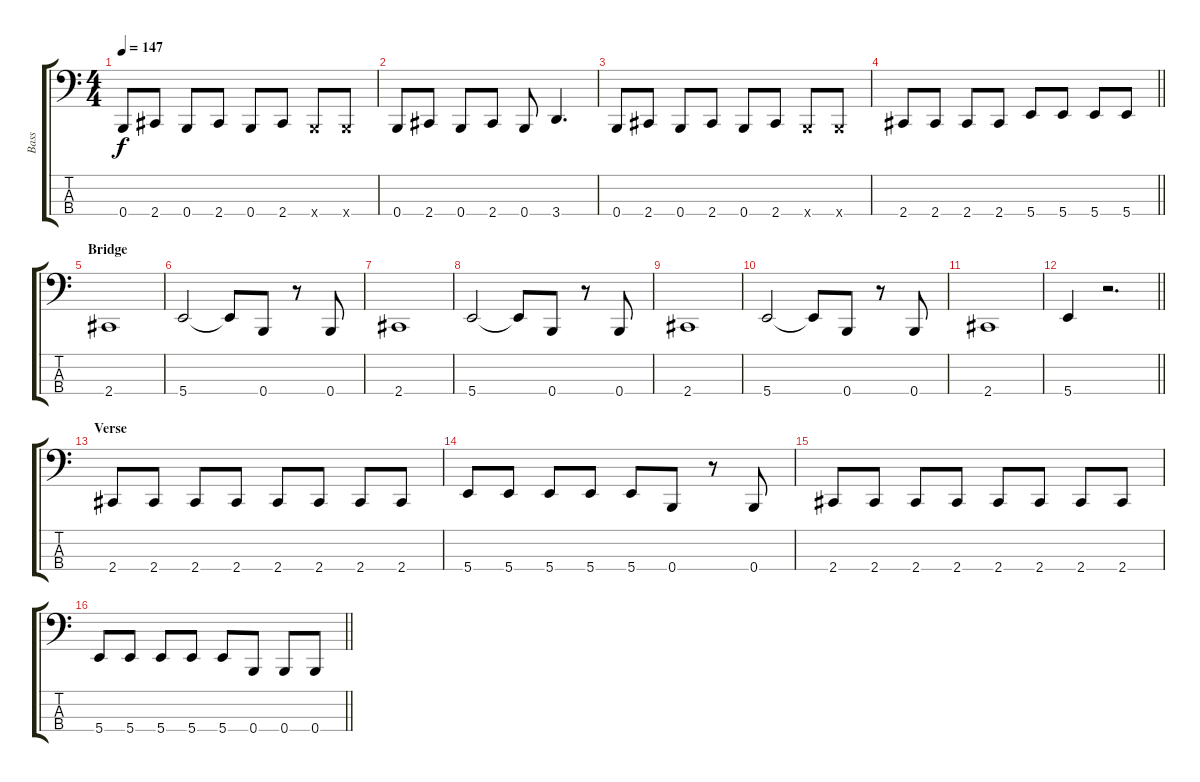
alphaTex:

\track ("Bass" "Bass") {instrument electricbassfinger}
\staff {score tabs}
\tuning (E2 B1 Gb1 B0) {hide}
\ts (4 4)
\tempo 147
\clef f4
\ks c
0.4.8{dy f} 2.4.8 0.4.8 2.4.8 0.4.8 2.4.8 0.4{x}.8 0.4{x}.8 |
0.4.8 2.4.8 0.4.8 2.4.8 0.4.8 3.4.4{d} |
0.4.8 2.4.8 0.4.8 2.4.8 0.4.8 2.4.8 0.4{x}.8 0.4{x}.8 |
\barLineRight lightlight
2.4.8 2.4.8 2.4.8 2.4.8 5.4.8 5.4.8 5.4.8 5.4.8 |
\section ("" "Bridge")
2.4.1 |
5.4.2 5.4{t}.8 0.4.8 r.8 0.4.8 |
2.4.1 |
5.4.2 5.4{t}.8 0.4.8 r.8 0.4.8 |
2.4.1 |
5.4.2 5.4{t}.8 0.4.8 r.8 0.4.8 |
2.4.1 |
\barLineRight lightlight
5.4.4 r.2{d} |
\section ("" "Verse")
2.4.8 2.4.8 2.4.8 2.4.8 2.4.8 2.4.8 2.4.8 2.4.8 |
5.4.8 5.4.8 5.4.8 5.4.8 5.4.8 0.4.8 r.8 0.4.8 |
2.4.8 2.4.8 2.4.8 2.4.8 2.4.8 2.4.8 2.4.8 2.4.8 |
\barLineRight lightlight
5.4.8 5.4.8 5.4.8 5.4.8 5.4.8 0.4.8 0.4.8 0.4.8
